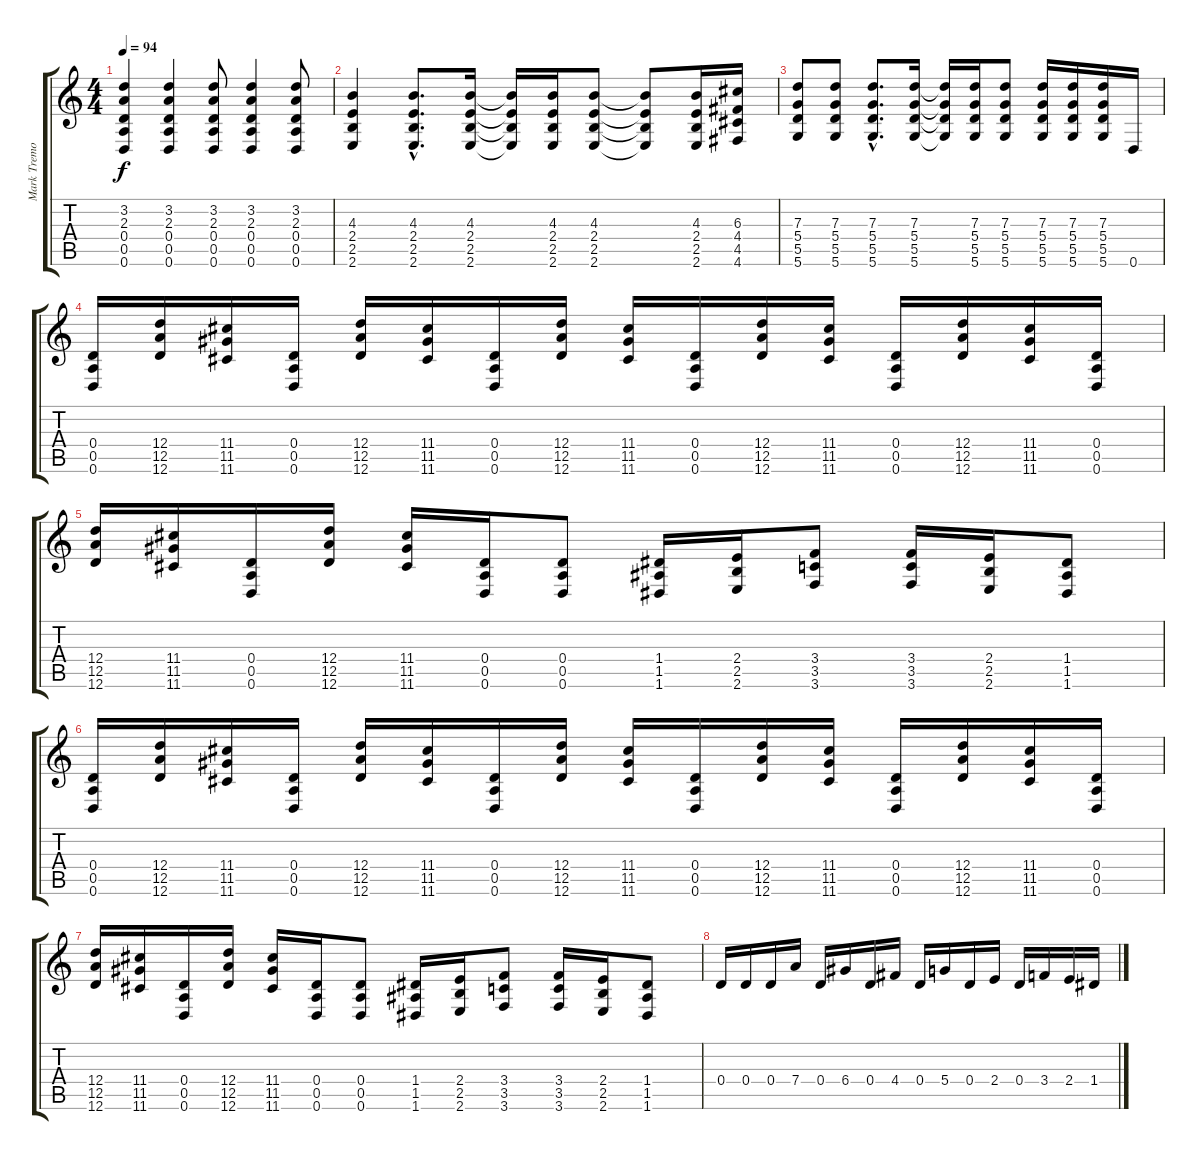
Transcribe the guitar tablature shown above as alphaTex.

\track ("Mark Tremonti" "Mark Tremo") {instrument distortionguitar}
\staff {score tabs}
\tuning (E4 B3 G3 D3 A2 D2) {hide}
\ts (4 4)
\tempo 94
\clef g2
\ks c
(3.2 2.3 0.4 0.5 0.6).4{dy f} (3.2 2.3 0.4 0.5 0.6).4 (3.2 2.3 0.4 0.5 0.6).8 (3.2 2.3 0.4 0.5 0.6).4 (3.2 2.3 0.4 0.5 0.6).8 |
(4.3 2.4 2.5 2.6).4 (4.3{hac} 2.4{hac} 2.5{hac} 2.6{hac}).8{d} (4.3 2.4 2.5 2.6).16 (4.3{t} 2.4{t} 2.5{t} 2.6{t}).16 (4.3 2.4 2.5 2.6).16 (4.3 2.4 2.5 2.6).8 (4.3{t} 2.4{t} 2.5{t} 2.6{t}).8 (4.3 2.4 2.5 2.6).16 (6.3 4.4 4.5 4.6).16 |
(7.3 5.4 5.5 5.6).8 (7.3 5.4 5.5 5.6).8 (7.3{hac} 5.4{hac} 5.5{hac} 5.6{hac}).8{d} (7.3 5.4 5.5 5.6).16 (7.3{t} 5.4{t} 5.5{t} 5.6{t}).16 (7.3 5.4 5.5 5.6).16 (7.3 5.4 5.5 5.6).8 (7.3 5.4 5.5 5.6).16 (7.3 5.4 5.5 5.6).16 (7.3 5.4 5.5 5.6).16 0.6.16 |
(0.4 0.5 0.6).16 (12.4 12.5 12.6).16 (11.4 11.5 11.6).16 (0.4 0.5 0.6).16 (12.4 12.5 12.6).16 (11.4 11.5 11.6).16 (0.4 0.5 0.6).16 (12.4 12.5 12.6).16 (11.4 11.5 11.6).16 (0.4 0.5 0.6).16 (12.4 12.5 12.6).16 (11.4 11.5 11.6).16 (0.4 0.5 0.6).16 (12.4 12.5 12.6).16 (11.4 11.5 11.6).16 (0.4 0.5 0.6).16 |
(12.4 12.5 12.6).16 (11.4 11.5 11.6).16 (0.4 0.5 0.6).16 (12.4 12.5 12.6).16 (11.4 11.5 11.6).16 (0.4 0.5 0.6).16 (0.4 0.5 0.6).8 (1.4 1.5 1.6).16 (2.4 2.5 2.6).16 (3.4 3.5 3.6).8 (3.4 3.5 3.6).16 (2.4 2.5 2.6).16 (1.4 1.5 1.6).8 |
(0.4 0.5 0.6).16 (12.4 12.5 12.6).16 (11.4 11.5 11.6).16 (0.4 0.5 0.6).16 (12.4 12.5 12.6).16 (11.4 11.5 11.6).16 (0.4 0.5 0.6).16 (12.4 12.5 12.6).16 (11.4 11.5 11.6).16 (0.4 0.5 0.6).16 (12.4 12.5 12.6).16 (11.4 11.5 11.6).16 (0.4 0.5 0.6).16 (12.4 12.5 12.6).16 (11.4 11.5 11.6).16 (0.4 0.5 0.6).16 |
(12.4 12.5 12.6).16 (11.4 11.5 11.6).16 (0.4 0.5 0.6).16 (12.4 12.5 12.6).16 (11.4 11.5 11.6).16 (0.4 0.5 0.6).16 (0.4 0.5 0.6).8 (1.4 1.5 1.6).16 (2.4 2.5 2.6).16 (3.4 3.5 3.6).8 (3.4 3.5 3.6).16 (2.4 2.5 2.6).16 (1.4 1.5 1.6).8 |
0.4.16{volume 10} 0.4.16 0.4.16 7.4.16 0.4.16 6.4.16 0.4.16 4.4.16 0.4.16 5.4.16 0.4.16 2.4.16 0.4.16 3.4.16 2.4.16 1.4.16
